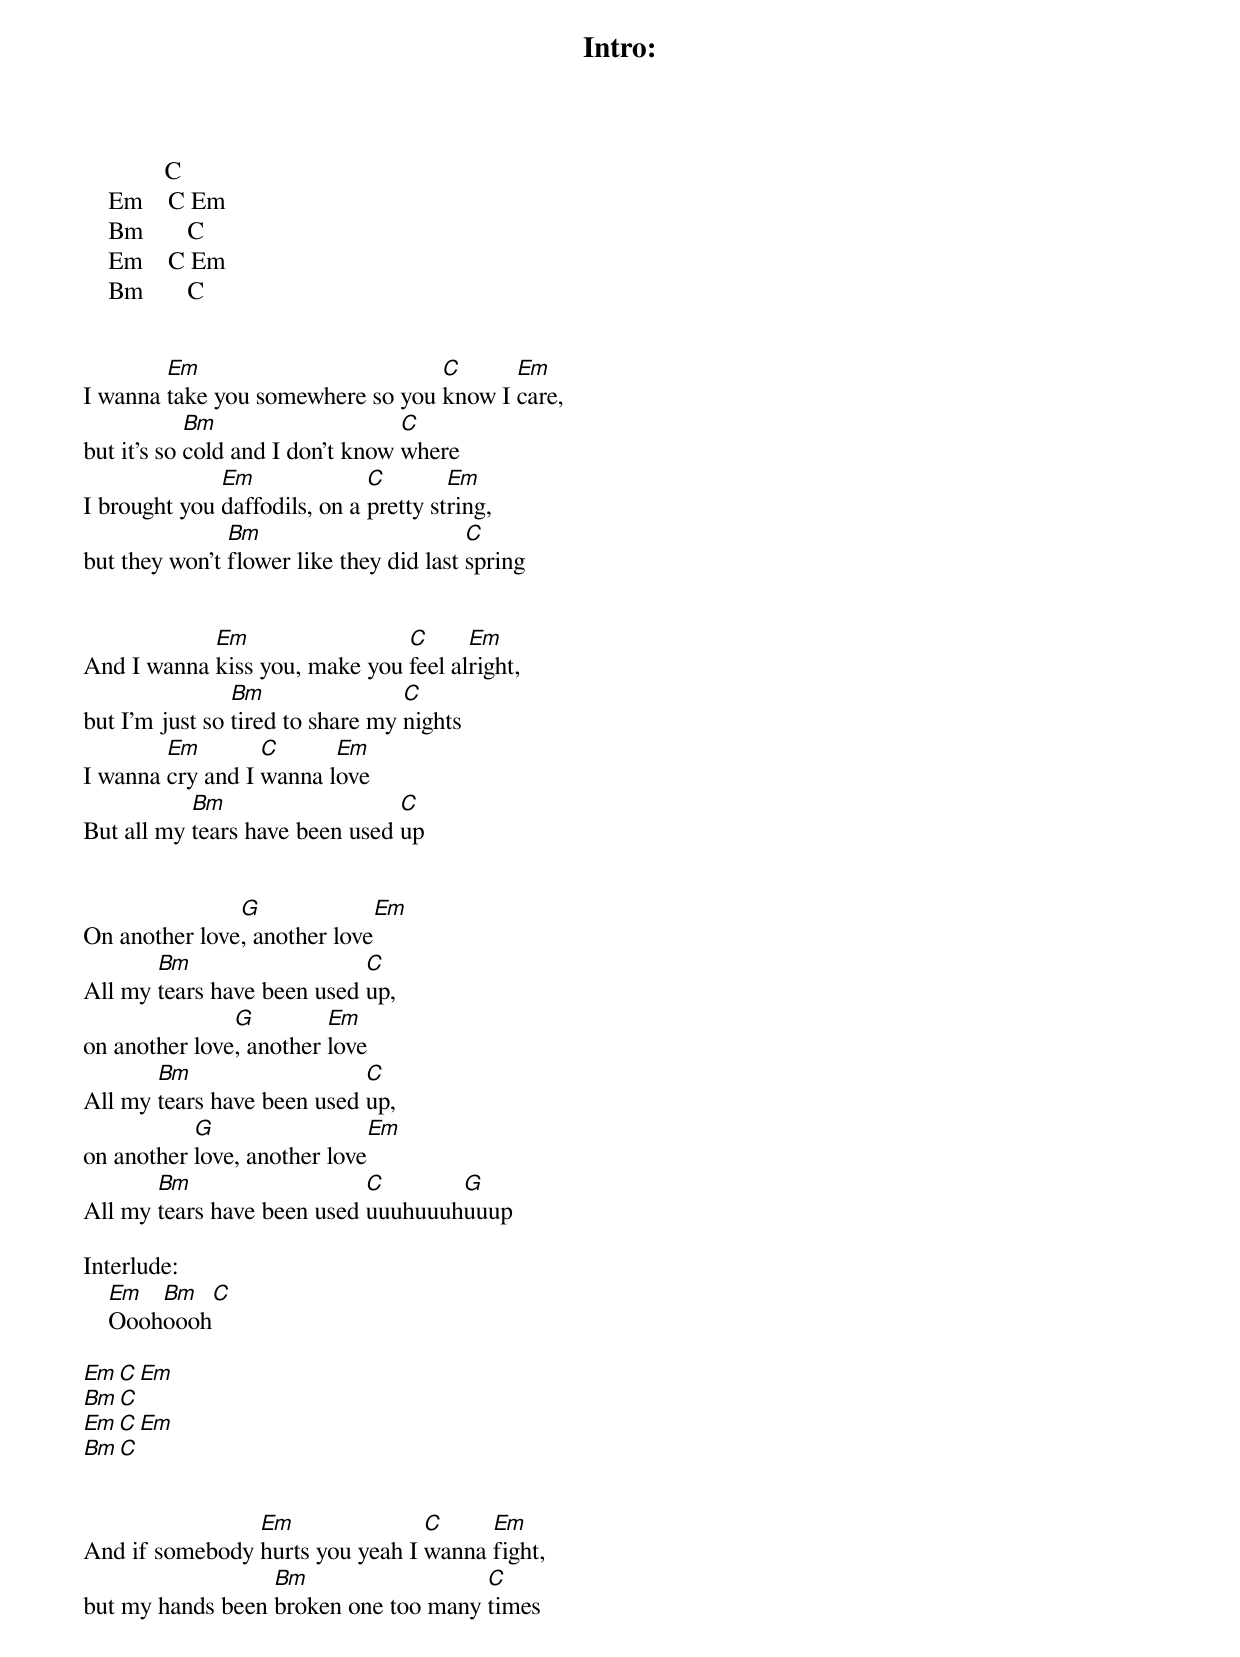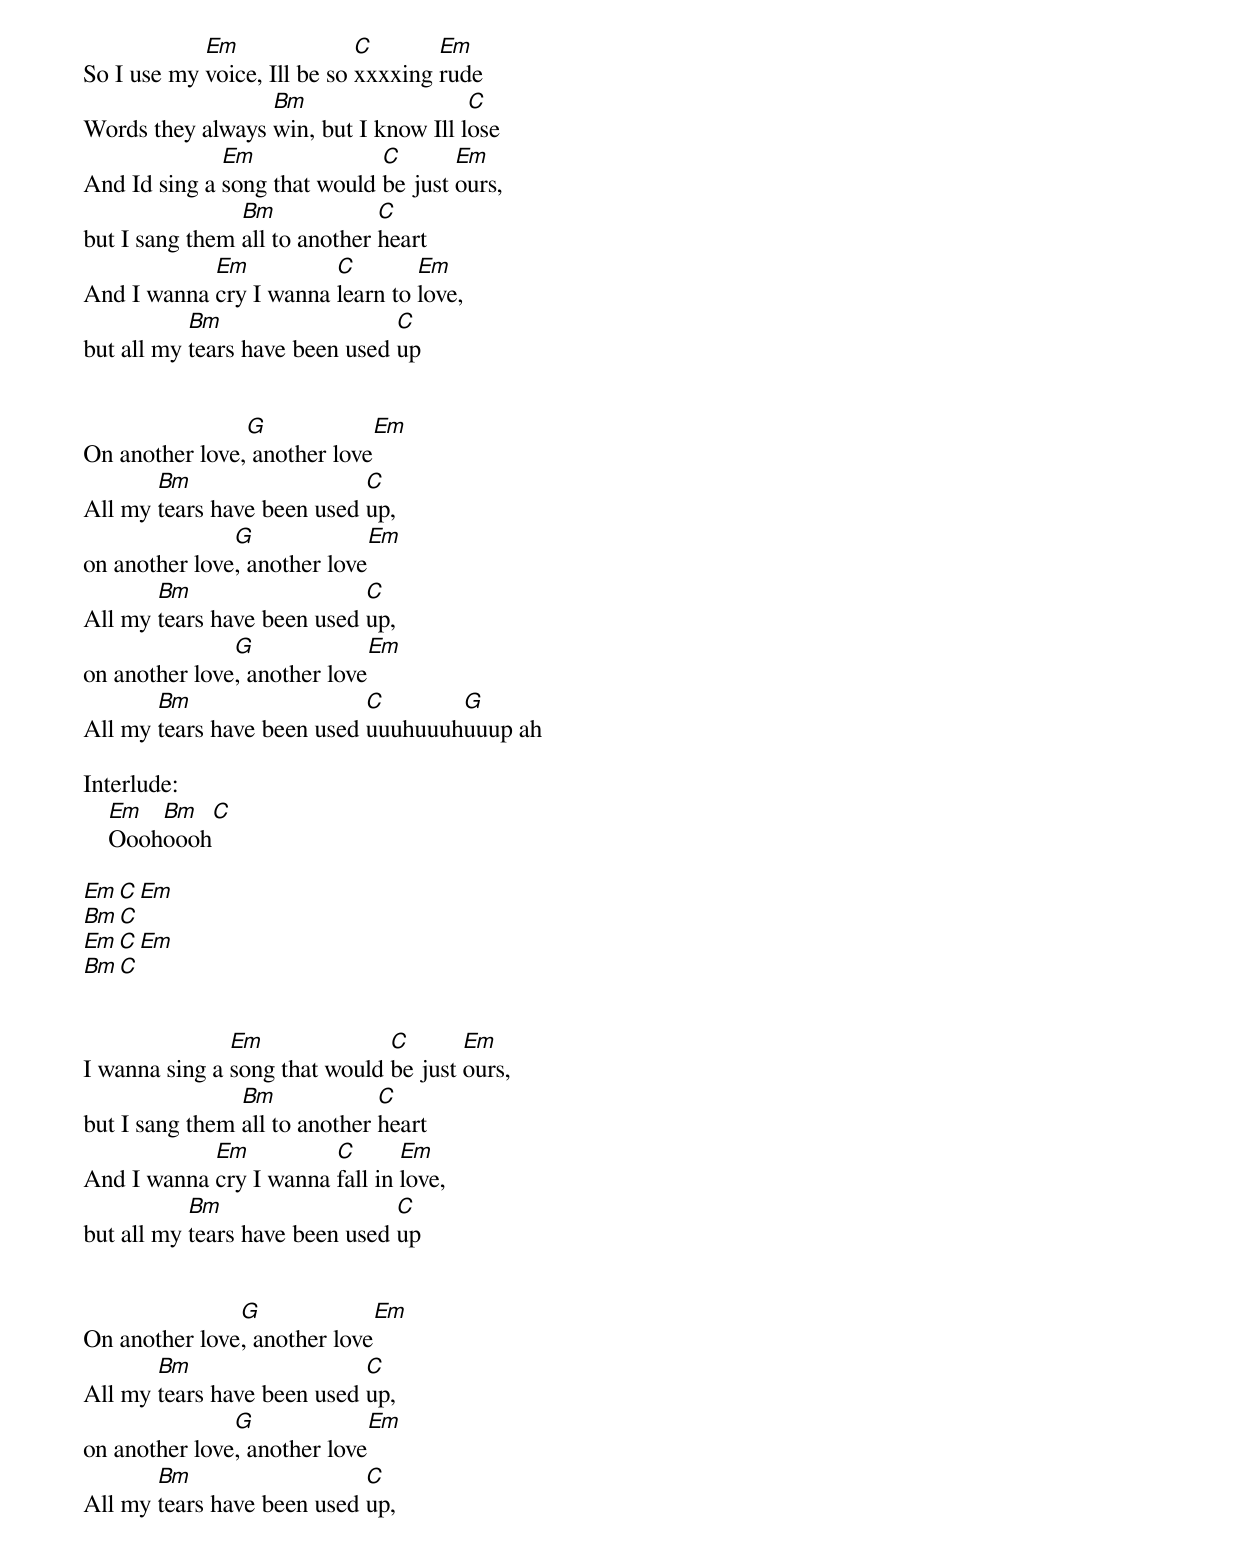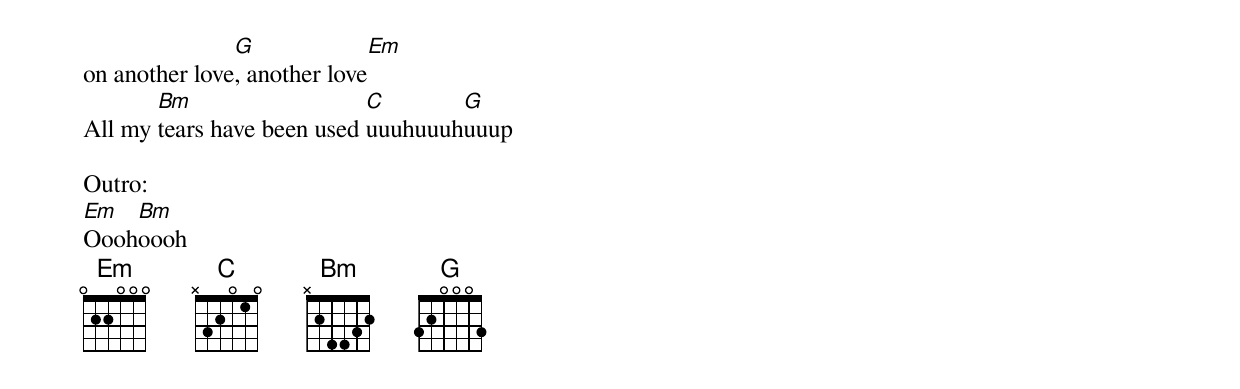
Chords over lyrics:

Intro:
             C
    Em    C Em
    Bm       C
    Em    C Em
    Bm       C


        Em                        C      Em
I wanna take you somewhere so you know I care,
            Bm                    C
but it's so cold and I don't know where
              Em              C        Em
I brought you daffodils, on a pretty string,
               Bm                        C
but they won't flower like they did last spring


            Em                 C      Em
And I wanna kiss you, make you feel alright,
                Bm                C
but I'm just so tired to share my nights
        Em        C      Em
I wanna cry and I wanna love
           Bm                   C
But all my tears have been used up


               G             Em
On another love, another love
       Bm                   C
All my tears have been used up,
               G         Em
on another love, another love
       Bm                   C
All my tears have been used up,
           G                 Em
on another love, another love
       Bm                   C       G
All my tears have been used uuuhuuuhuuup

Interlude:
    Em  Bm   C
    Ooohoooh

    Em    C Em
    Bm       C
    Em    C Em
    Bm       C


                Em               C     Em
And if somebody hurts you yeah I wanna fight,
                  Bm                  C
but my hands been broken one too many times
            Em               C       Em
So I use my voice, Ill be so xxxxing rude
                  Bm                   C
Words they always win, but I know Ill lose
              Em              C       Em
And Id sing a song that would be just ours,
                Bm             C
but I sang them all to another heart
            Em          C        Em
And I wanna cry I wanna learn to love,
           Bm                   C
but all my tears have been used up


                G            Em
On another love, another love
       Bm                   C
All my tears have been used up,
               G             Em
on another love, another love
       Bm                   C
All my tears have been used up,
               G             Em
on another love, another love
       Bm                   C       G
All my tears have been used uuuhuuuhuuup ah

Interlude:
    Em  Bm   C
    Ooohoooh

    Em    C Em
    Bm       C
    Em    C Em
    Bm       C


               Em              C       Em
I wanna sing a song that would be just ours,
                Bm             C
but I sang them all to another heart
            Em          C       Em
And I wanna cry I wanna fall in love,
           Bm                   C
but all my tears have been used up


               G             Em
On another love, another love
       Bm                   C
All my tears have been used up,
               G             Em
on another love, another love
       Bm                   C
All my tears have been used up,
               G             Em
on another love, another love
       Bm                   C       G
All my tears have been used uuuhuuuhuuup

Outro:
Em  Bm
Ooohoooh
